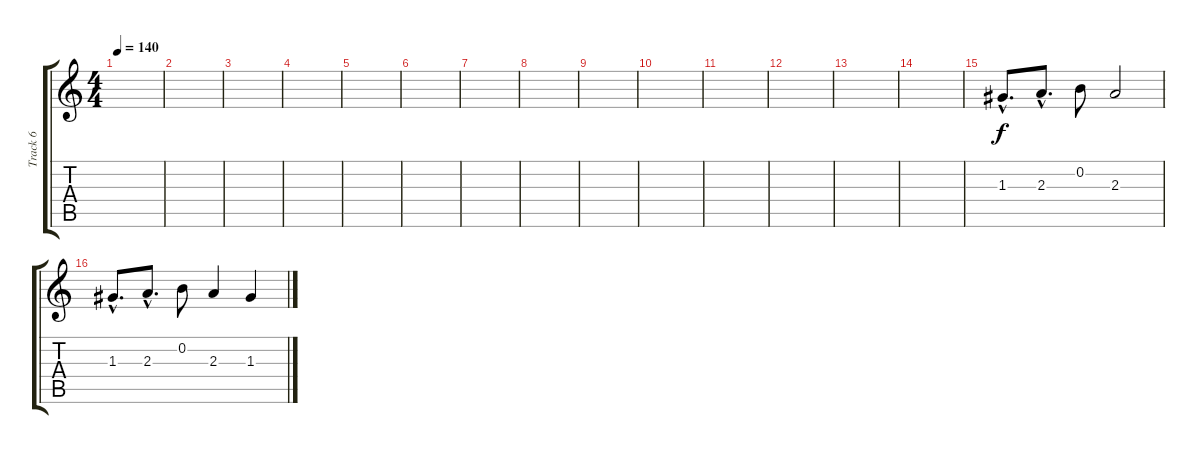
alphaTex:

\track ("Track 6" "Track 6") {instrument distortionguitar}
\staff {score tabs}
\tuning (E4 B3 G3 D3 A2 E2) {hide}
\ts (4 4)
\tempo 140
\clef g2
\ks c
|
|
|
|
|
|
|
|
|
|
|
|
|
|
1.3{hac}.8{d} 2.3{hac}.8{d} 0.2.8 2.3.2 |
1.3{hac}.8{d} 2.3{hac}.8{d} 0.2.8 2.3.4 1.3.4
